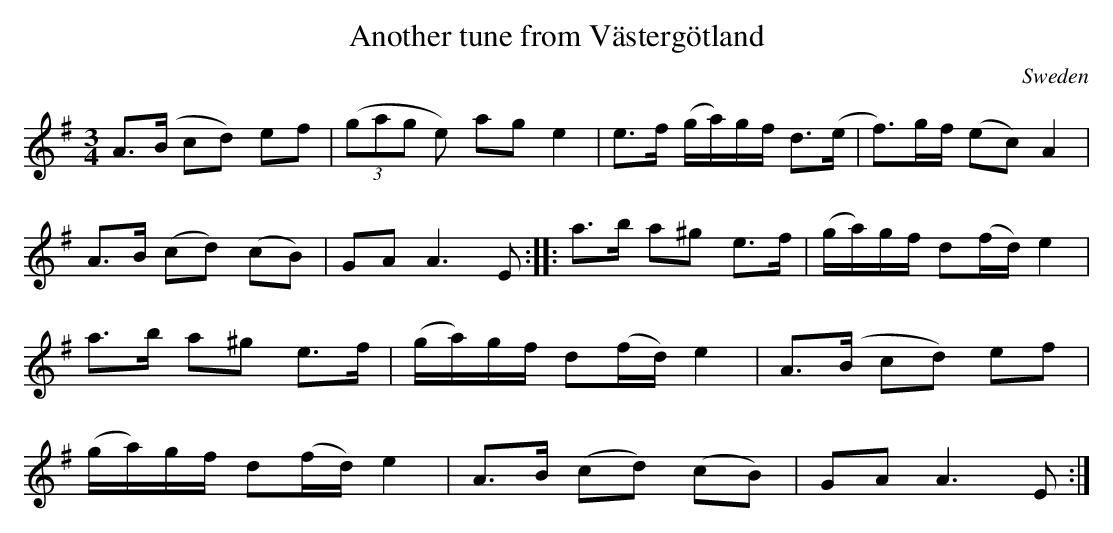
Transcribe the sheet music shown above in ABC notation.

X:1
T:Another tune from Västergötland
L:1/8
M:3/4
O:Sweden
K:G
A>(B cd) ef|((3gag e) ag e2|e>f (g/2a/2)g/2f/2 d>(e|f)>gf/2 (ec) A2|\
A>B (cd) (cB)| GA A3 E::a>b a^g e>f| (g/2a/2)g/2f/2 d(f/2d/2) e2|\
a>b a^g e>f| (g/2a/2)g/2f/2 d(f/2d/2) e2|A>(B cd) ef| \
(g/2a/2)g/2f/2 d(f/2d/2) e2| A>B (cd) (cB)| GA A3 E:|
